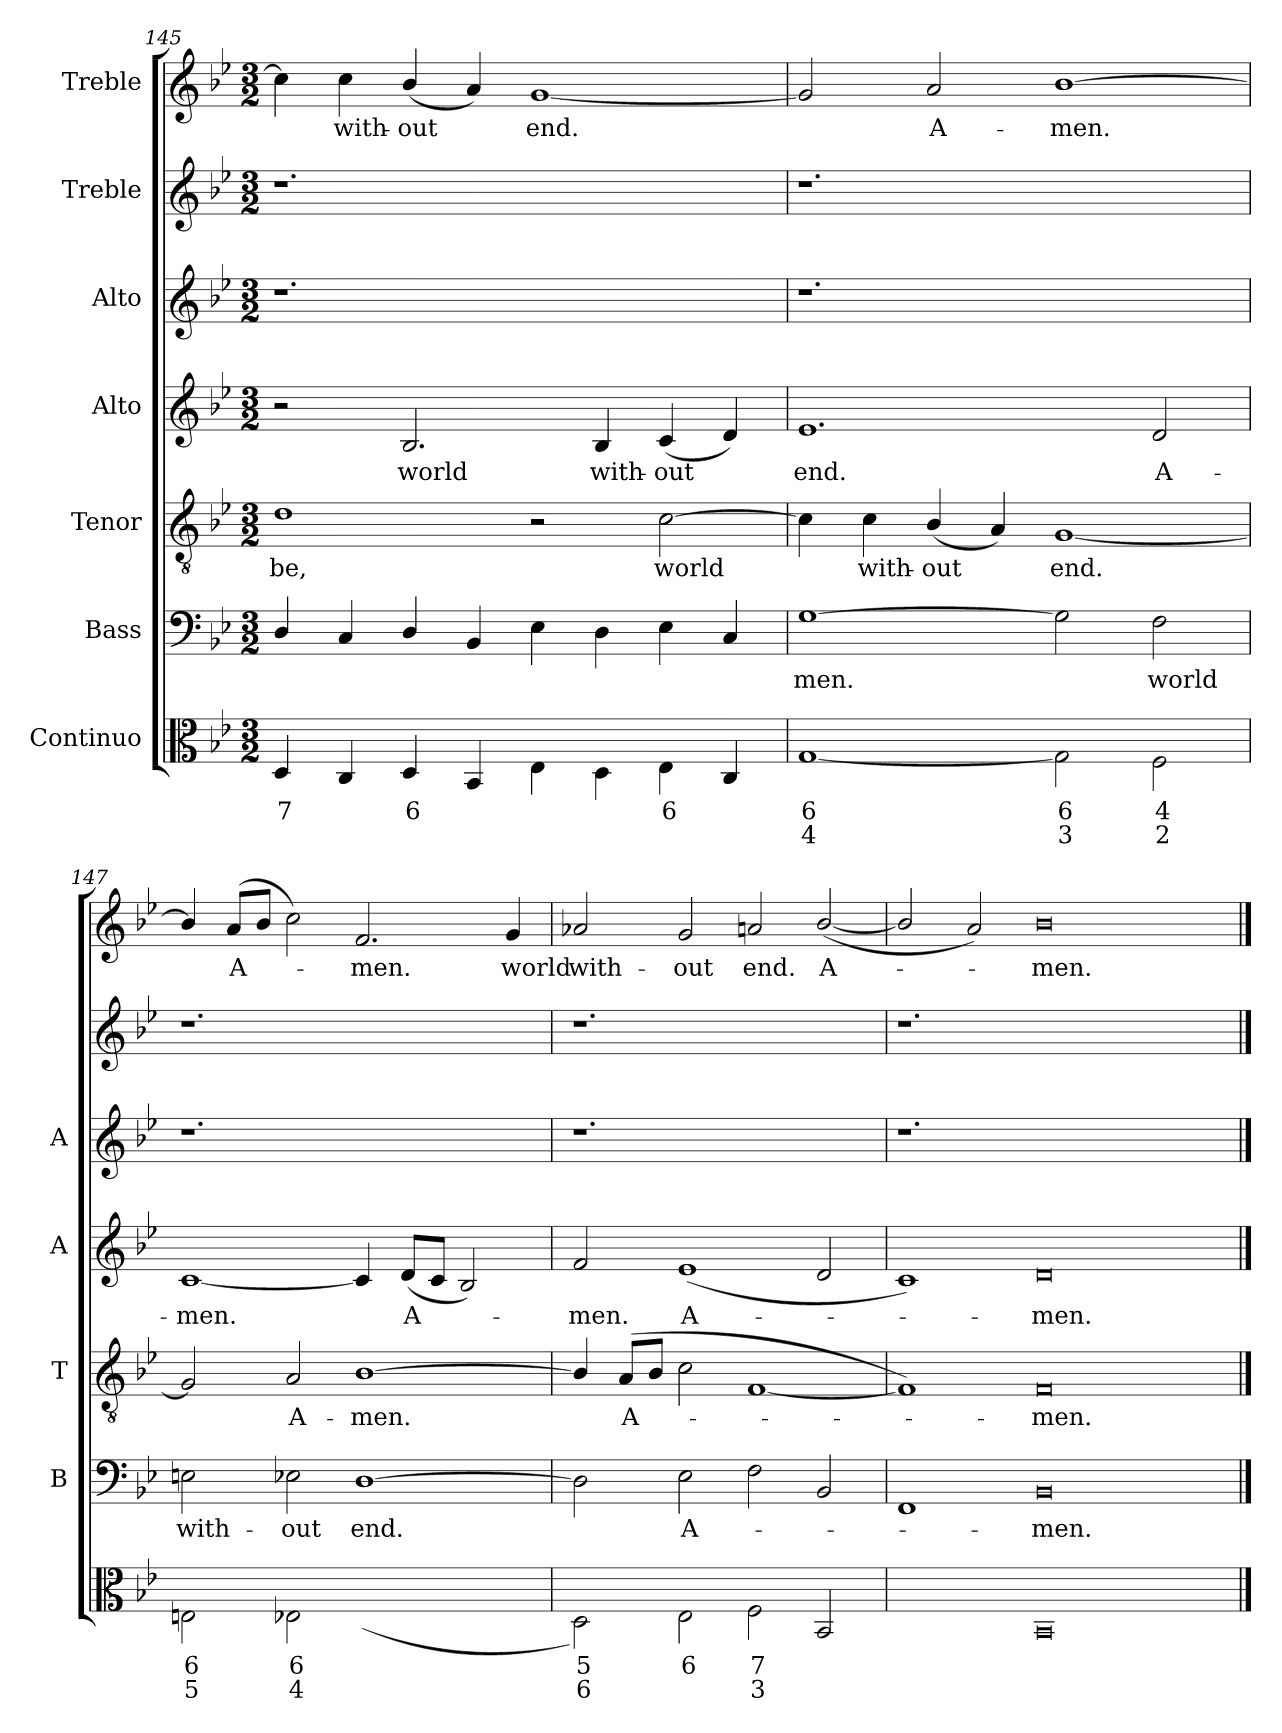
**kern	**text	**text	**kern	**text	**kern	**text	**kern	**text	**kern	**kern	**kern	**text
*part7	*part7	*part7	*part6	*part6	*part5	*part5	*part4	*part4	*part3	*part2	*part1	*part1
*staff7	*staff7	*staff7	*staff6	*staff6	*staff5	*staff5	*staff4	*staff4	*staff3	*staff2	*staff1	*staff1
*I"Continuo	*	*	*I"Bass	*	*I"Tenor	*	*I"Alto	*	*I"Alto	*I"Treble	*I"Treble	*
*	*	*	*I'B	*	*I'T	*	*I'A	*	*I'A	*	*	*
*clefC3	*	*	*clefF4	*	*clefGv2	*	*clefG2	*	*clefG2	*clefG2	*clefG2	*
*k[b-e-]	*	*	*k[b-e-]	*	*k[b-e-]	*	*k[b-e-]	*	*k[b-e-]	*k[b-e-]	*k[b-e-]	*
*B-:	*	*	*B-:	*	*B-:	*	*B-:	*	*B-:	*B-:	*B-:	*
*M3/2	*	*	*M3/2	*	*M3/2	*	*M3/2	*	*M3/2	*M3/2	*M3/2	*
=145	=145	=145	=145	=145	=145	=145	=145	=145	=145	=145	=145	=145
!	!LO:LY:b	!	!	!	!	!LO:LY:b	!	!	!	!	!	!
4D/	7	.	4D/	.	1d	be,	2r	.	1.r	1.r	4cc\]	.
!	!	!	!	!	!	!	!	!	!	!	!	!LO:LY:b
4C/	.	.	4C/	.	.	.	.	.	.	.	4cc\	with-
!	!LO:LY:b	!	!	!	!	!	!	!LO:LY:b	!	!	!	!LO:LY:b
4D/	6	.	4D/	.	.	.	2.B-/	world	.	.	(<4b-/	-out
4BB-/	.	.	4BB-/	.	.	.	.	.	.	.	4a/)	.
!	!	!	!	!	!	!	!	!	!	!	!	!LO:LY:b
4E-\	.	.	4E-\	.	2r	.	.	.	.	.	[1g	end.
!	!	!	!	!	!	!	!	!LO:LY:b	!	!	!	!
4D\	.	.	4D\	.	.	.	4B-/	with-	.	.	.	.
!	!LO:LY:b	!	!	!	!	!LO:LY:b	!	!LO:LY:b	!	!	!	!
4E-\	6	.	4E-\	.	[2c\	world	(<4c/	-out	2ryy	2ryy	.	.
4C/	.	.	4C/	.	.	.	4d/)	.	.	.	.	.
!!LO:PB:g=z
=146	=146	=146	=146	=146	=146	=146	=146	=146	=146	=146	=146	=146
!	!LO:LY:b	!LO:LY:b	!	!LO:LY:b	!	!	!	!LO:LY:b	!	!	!	!
[1G	6	4	[1G	men.	4c\]	.	1.e-	end.	1.r	1.r	2g/]	.
!	!	!	!	!	!	!LO:LY:b	!	!	!	!	!	!
.	.	.	.	.	4c\	with-	.	.	.	.	.	.
!	!	!	!	!	!	!LO:LY:b	!	!	!	!	!	!LO:LY:b
.	.	.	.	.	(<4B-/	-out	.	.	.	.	2a/	A-
.	.	.	.	.	4A/)	.	.	.	.	.	.	.
!	!LO:LY:b	!LO:LY:b	!	!	!	!LO:LY:b	!	!	!	!	!	!LO:LY:b
2G\]	6	3	2G\]	.	[1G	end.	.	.	.	.	[1b-	-men.
!	!LO:LY:b	!LO:LY:b	!	!LO:LY:b	!	!	!	!LO:LY:b	!	!	!	!
2F\	4	2	2F\	world	.	.	2d/	A-	2ryy	2ryy	.	.
=147	=147	=147	=147	=147	=147	=147	=147	=147	=147	=147	=147	=147
!	!LO:LY:b	!LO:LY:b	!	!LO:LY:b	!	!	!	!LO:LY:b	!	!	!	!
2En\	6	5	2En\	with-	2G/]	.	[1c	-men.	1.r	1.r	4b-/]	.
!	!	!	!	!	!	!	!	!	!	!	!	!LO:LY:b
.	.	.	.	.	.	.	.	.	.	.	(<8a/L	A-
.	.	.	.	.	.	.	.	.	.	.	8b-/J	.
!	!LO:LY:b	!LO:LY:b	!	!LO:LY:b	!	!LO:LY:b	!	!	!	!	!	!
2E-X\	6	4	2E-X\	-out	2A/	A-	.	.	.	.	2cc\)	.
!	!LO:LY:b	!LO:LY:b	!	!LO:LY:b	!	!LO:LY:b	!	!	!	!	!	!LO:LY:b
(>[2D\yy	7	6	[1D	end.	[1B-	-men.	4c/]	.	.	.	2.f/	men.
!	!	!	!	!	!	!	!	!LO:LY:b	!	!	!	!
.	.	.	.	.	.	.	(<8d/L	A-	.	.	.	.
.	.	.	.	.	.	.	8c/J	.	.	.	.	.
!	!LO:LY:b	!	!	!	!	!	!	!	!	!	!	!
2D\yy]	6	.	.	.	.	.	2B-/)	.	2ryy	2ryy	.	.
*	*	*	*	*	*	*	*	*	*	*	*MM159	*
!	!	!	!	!	!	!	!	!	!	!	!	!LO:LY:b
.	.	.	.	.	.	.	.	.	.	.	4g/	world
=148	=148	=148	=148	=148	=148	=148	=148	=148	=148	=148	=148	=148
*	*	*	*	*	*	*	*	*	*	*	*MM156	*
!	!LO:LY:b	!LO:LY:b	!	!	!	!	!	!LO:LY:b	!	!	!	!LO:LY:b
2D\)	5	6	2D\]	.	4B-/]	.	2f/	men.	1.r	1.r	2a-X/	with-
!	!	!	!	!	!	!LO:LY:b	!	!	!	!	!	!
.	.	.	.	.	(<8A/L	A-	.	.	.	.	.	.
.	.	.	.	.	8B-/J	.	.	.	.	.	.	.
*	*	*	*	*	*	*	*	*	*	*	*MM152	*
!	!LO:LY:b	!	!	!LO:LY:b	!	!	!	!LO:LY:b	!	!	!	!LO:LY:b
2E-\	6	.	2E-\	A-	2c\	.	(<1e-	A-	.	.	2g/	-out
*	*	*	*	*	*	*	*	*	*	*	*MM148	*
!	!LO:LY:b	!LO:LY:b	!	!	!	!	!	!	!	!	!	!LO:LY:b
2F\	7	3	2F\	.	[1F	.	.	.	.	.	2an/	end.
*	*	*	*	*	*	*	*	*	*	*	*MM144	*
!	!	!	!	!	!	!	!	!	!	!	!	!LO:LY:b
2BB-/	.	.	2BB-/	.	.	.	2d/	.	2ryy	2ryy	(<[2b-/	A-
=149	=149	=149	=149	=149	=149	=149	=149	=149	=149	=149	=149	=149
*	*	*	*	*	*	*	*	*	*	*	*MM141	*
!	!LO:LY:b	!	!	!	!	!	!	!	!	!	!	!
[2FF/yy	4	.	1FF	.	1F])	.	1c)	.	1.r	1.r	2b-/]	.
*	*	*	*	*	*	*	*	*	*	*	*MM137	*
!	!LO:LY:b	!	!	!	!	!	!	!	!	!	!	!
2FF/yy]	3	.	.	.	.	.	.	.	.	.	2a/)	.
*	*	*	*	*	*	*	*	*	*	*	*MM136	*
!	!	!	!	!LO:LY:b	!	!LO:LY:b	!	!LO:LY:b	!	!	!	!LO:LY:b
0BB-	.	.	0BB-	men.	0F	men.	0d	men.	.	.	0b-	men.
.	.	.	.	.	.	.	.	.	1.ryy	1.ryy	.	.
==	==	==	==	==	==	==	==	==	==	==	==	==
*-	*-	*-	*-	*-	*-	*-	*-	*-	*-	*-	*-	*-
